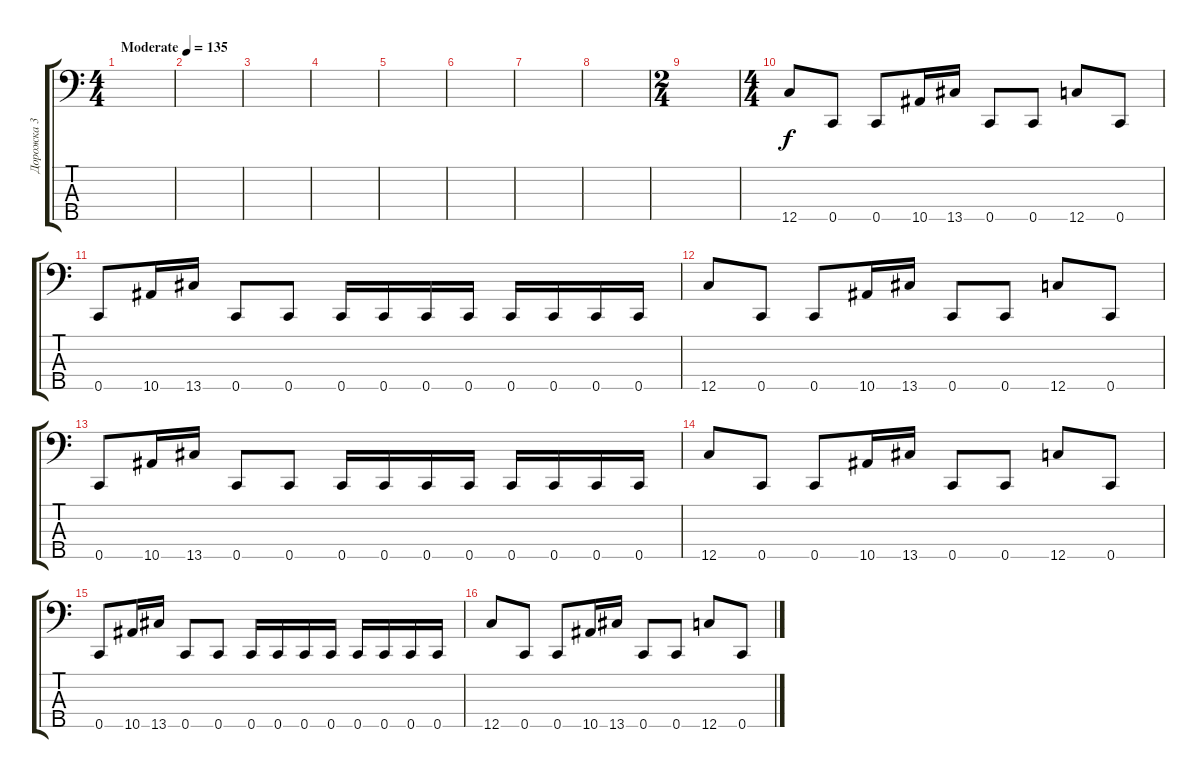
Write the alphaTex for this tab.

\track ("Дорожка 3" "Дорожка 3") {instrument electricbassfinger}
\staff {score tabs}
\tuning (Ab2 Eb2 Bb1 F1 C1) {hide}
\ts (4 4)
\tempo (135 "Moderate")
\clef f4
\ks c
|
|
|
|
|
|
|
|
\ts (2 4)
|
\ts (4 4)
12.5.8 0.5.8 0.5.8 10.5.16 13.5.16 0.5.8 0.5.8 12.5.8 0.5.8 |
0.5.8 10.5.16 13.5.16 0.5.8 0.5.8 0.5.16 0.5.16 0.5.16 0.5.16 0.5.16 0.5.16 0.5.16 0.5.16 |
12.5.8 0.5.8 0.5.8 10.5.16 13.5.16 0.5.8 0.5.8 12.5.8 0.5.8 |
0.5.8 10.5.16 13.5.16 0.5.8 0.5.8 0.5.16 0.5.16 0.5.16 0.5.16 0.5.16 0.5.16 0.5.16 0.5.16 |
12.5.8 0.5.8 0.5.8 10.5.16 13.5.16 0.5.8 0.5.8 12.5.8 0.5.8 |
0.5.8 10.5.16 13.5.16 0.5.8 0.5.8 0.5.16 0.5.16 0.5.16 0.5.16 0.5.16 0.5.16 0.5.16 0.5.16 |
12.5.8 0.5.8 0.5.8 10.5.16 13.5.16 0.5.8 0.5.8 12.5.8 0.5.8
